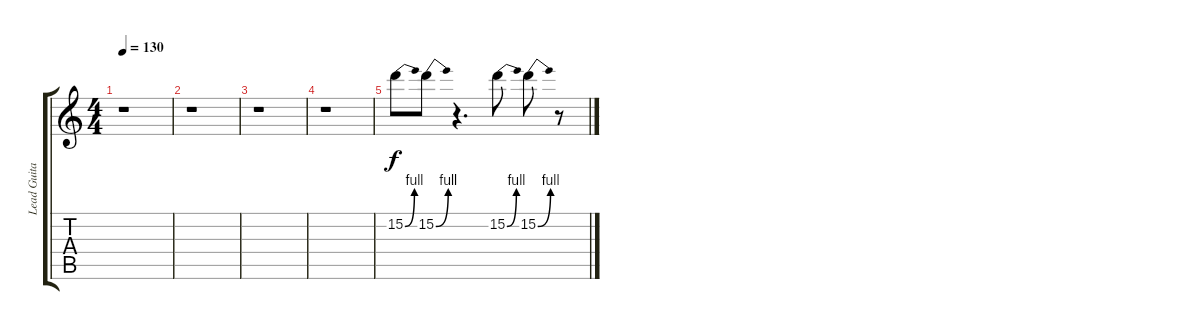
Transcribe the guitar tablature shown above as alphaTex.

\track ("Lead Guitar" "Lead Guita") {instrument distortionguitar}
\staff {score tabs}
\tuning (E4 B3 G3 D3 A2 E2) {hide}
\ts (4 4)
\tempo 130
\clef g2
\ks c
r.1{dy f} |
r.1 |
r.1 |
r.1 |
15.2{be (bend 0 0 60 4)}.8 15.2{be (bend 0 0 60 4)}.8 r.4{d} 15.2{be (bend 0 0 60 4)}.8 15.2{be (bend 0 0 60 4)}.8 r.8
